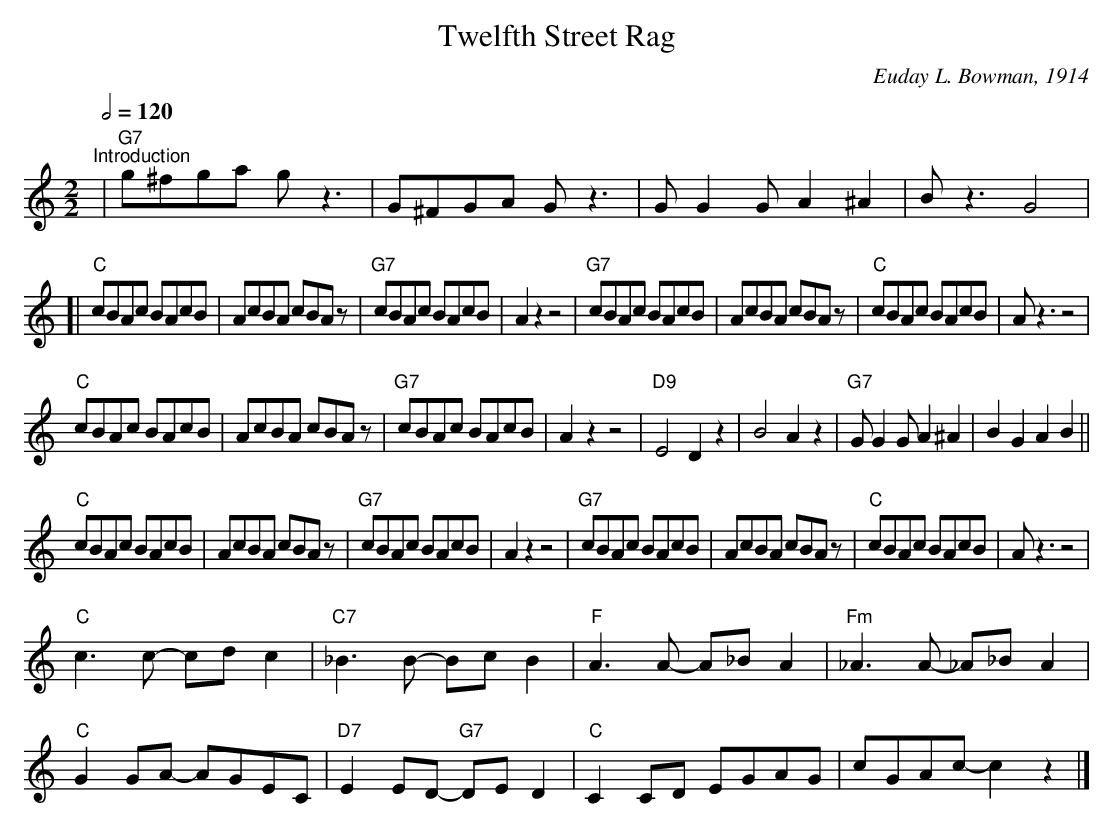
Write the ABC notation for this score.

X:1
T:Twelfth Street Rag
C:Euday L. Bowman, 1914
Q:1/2=120
M:2/2
L:1/8
K:C
"^Introduction" | "G7"g^fga gz3 | G^FGA Gz3 | GG2G A2^A2 | Bz3 G4 |
[| "C"cBAc BAcB | AcBA cBAz | "G7"cBAc BAcB | A2z2 z4 |\
"G7"cBAc BAcB | AcBA cBAz | "C"cBAc BAcB | Az3 z4 |
"C"cBAc BAcB | AcBA cBAz | "G7"cBAc BAcB | A2z2 z4 |\
"D9"E4 D2z2 | B4 A2z2 | "G7"GG2G A2^A2 | B2G2 A2B2 ||
"C"cBAc BAcB | AcBA cBAz | "G7"cBAc BAcB | A2z2 z4 |\
"G7"cBAc BAcB | AcBA cBAz | "C"cBAc BAcB | Az3 z4 |
"C"c3c- cdc2 | "C7"_B3B- BcB2 | "F"A3A- A_BA2 | "Fm"_A3A- _A_BA2 |\
"C"G2GA- AGEC | "D7"E2ED- "G7"DED2 | "C"C2CD EGAG | cGAc- c2z2 |]
